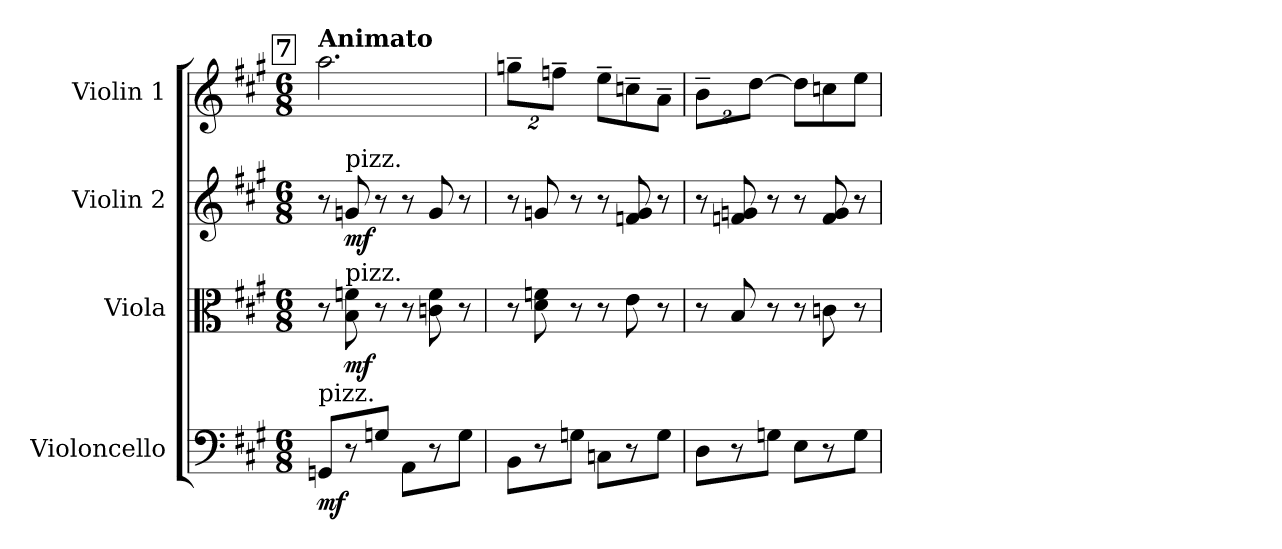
**kern	**dynam	**kern	**dynam	**kern	**dynam	**kern	**dynam
*part4	*part4	*part3	*part3	*part2	*part2	*part1	*part1
*staff4	*staff4	*staff3	*staff3	*staff2	*staff2	*staff1	*staff1
*I"Violoncello	*	*I"Viola	*	*I"Violin 2	*	*I"Violin 1	*
*I'Vc	*	*I'Vla	*	*I'Vln	*	*I'Vln	*
!!LO:LB:g=z
*clefF4	*	*clefC3	*	*clefG2	*	*clefG2	*
*k[f#c#g#]	*	*k[f#c#g#]	*	*k[f#c#g#]	*	*k[f#c#g#]	*
*M6/8	*	*M6/8	*	*M6/8	*	*M6/8	*
!!LO:REH:place=s1:a:B:cj:fs=14:t=7
=72	=72	=72	=72	=72	=72	=72	=72
!	!	!	!	!	!	!LO:TX:a:B:t=Animato	!
!LO:TX:a:t=pizz.	!	!	!	!	!	!	!
!	!LO:DY:b	!	!	!	!	!	!LO:DY:b
!	!	!	!	!	!	!	!LO:DY:n=1:b
8GGn/L	mf	8r	.	8r	.	2.aa\	f other-dynamics
!	!	!	!	!LO:TX:a:t=pizz.	!	!	!
!	!	!LO:TX:a:t=pizz.	!	!	!	!	!
!	!	!	!LO:DY:b	!	!LO:DY:b	!	!
8r	.	8B\ 8fn\	mf	8gn/	mf	.	.
8Gn/J	.	8r	.	8r	.	.	.
8AA\L	.	8r	.	8r	.	.	.
8r	.	8cn\ 8f\	.	8g/	.	.	.
8G\J	.	8r	.	8r	.	.	.
=73	=73	=73	=73	=73	=73	=73	=73
8BB\L	.	8r	.	8r	.	16%3ggn~\L	.
8r	.	8d\ 8fn\	.	8gn/	.	.	.
.	.	.	.	.	.	16%3ffn~\J	.
8Gn\J	.	8r	.	8r	.	.	.
8Cn\L	.	8r	.	8r	.	8ee~\L	.
8r	.	8e\	.	8fn/ 8g/	.	8ccn~\	.
8G\J	.	8r	.	8r	.	8a~\J	.
=74	=74	=74	=74	=74	=74	=74	=74
*	*	*	*	*	*	*Xbrackettup	*
8D\L	.	8r	.	8r	.	16%3b~\L	.
8r	.	8B/	.	8fn/ 8gn/	.	.	.
.	.	.	.	.	.	[16%3dd\J	.
8Gn\J	.	8r	.	8r	.	.	.
8E\L	.	8r	.	8r	.	8dd\L]	.
8r	.	8cn\	.	8f/ 8g/	.	8ccn\	.
8G\J	.	8r	.	8r	.	8ee\J	.
=	=	=	=	=	=	=	=
*-	*-	*-	*-	*-	*-	*-	*-
